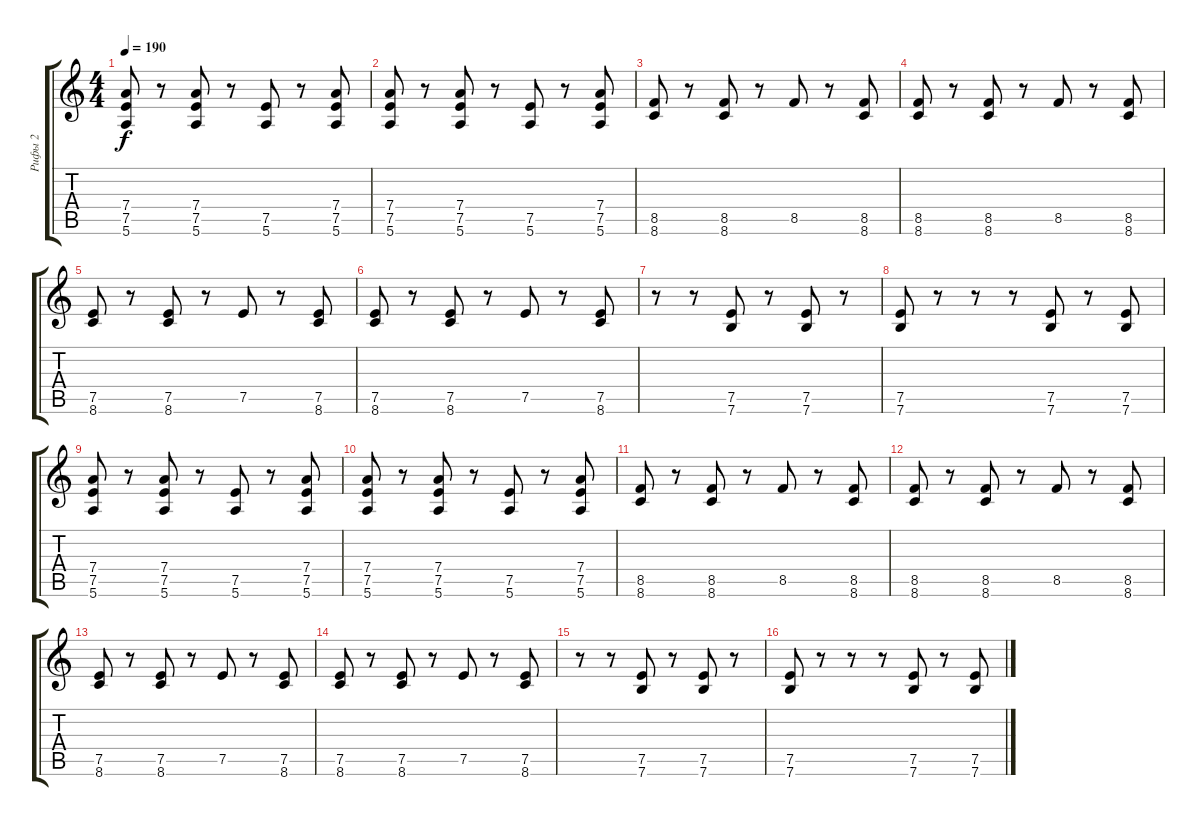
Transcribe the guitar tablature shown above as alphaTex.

\track ("Рифы 2" "Рифы 2") {instrument acousticguitarsteel}
\staff {score tabs}
\tuning (E4 B3 G3 D3 A2 E2) {hide}
\ts (4 4)
\tempo 190
\clef g2
\ks c
(7.4 7.5 5.6).8{dy f} r.8 (7.4 7.5 5.6).8 r.8 (7.5 5.6).8 r.8 (7.4 7.5 5.6).8 |
(7.4 7.5 5.6).8 r.8 (7.4 7.5 5.6).8 r.8 (7.5 5.6).8 r.8 (7.4 7.5 5.6).8 |
(8.5 8.6).8 r.8 (8.5 8.6).8 r.8 8.5.8 r.8 (8.5 8.6).8 |
(8.5 8.6).8 r.8 (8.5 8.6).8 r.8 8.5.8 r.8 (8.5 8.6).8 |
(7.5 8.6).8 r.8 (7.5 8.6).8 r.8 7.5.8 r.8 (7.5 8.6).8 |
(7.5 8.6).8 r.8 (7.5 8.6).8 r.8 7.5.8 r.8 (7.5 8.6).8 |
r.8 r.8 (7.5 7.6).8 r.8 (7.5 7.6).8 r.8 |
(7.5 7.6).8 r.8 r.8 r.8 (7.5 7.6).8 r.8 (7.5 7.6).8 |
(7.4 7.5 5.6).8 r.8 (7.4 7.5 5.6).8 r.8 (7.5 5.6).8 r.8 (7.4 7.5 5.6).8 |
(7.4 7.5 5.6).8 r.8 (7.4 7.5 5.6).8 r.8 (7.5 5.6).8 r.8 (7.4 7.5 5.6).8 |
(8.5 8.6).8 r.8 (8.5 8.6).8 r.8 8.5.8 r.8 (8.5 8.6).8 |
(8.5 8.6).8 r.8 (8.5 8.6).8 r.8 8.5.8 r.8 (8.5 8.6).8 |
(7.5 8.6).8 r.8 (7.5 8.6).8 r.8 7.5.8 r.8 (7.5 8.6).8 |
(7.5 8.6).8 r.8 (7.5 8.6).8 r.8 7.5.8 r.8 (7.5 8.6).8 |
r.8 r.8 (7.5 7.6).8 r.8 (7.5 7.6).8 r.8 |
(7.5 7.6).8 r.8 r.8 r.8 (7.5 7.6).8 r.8 (7.5 7.6).8
